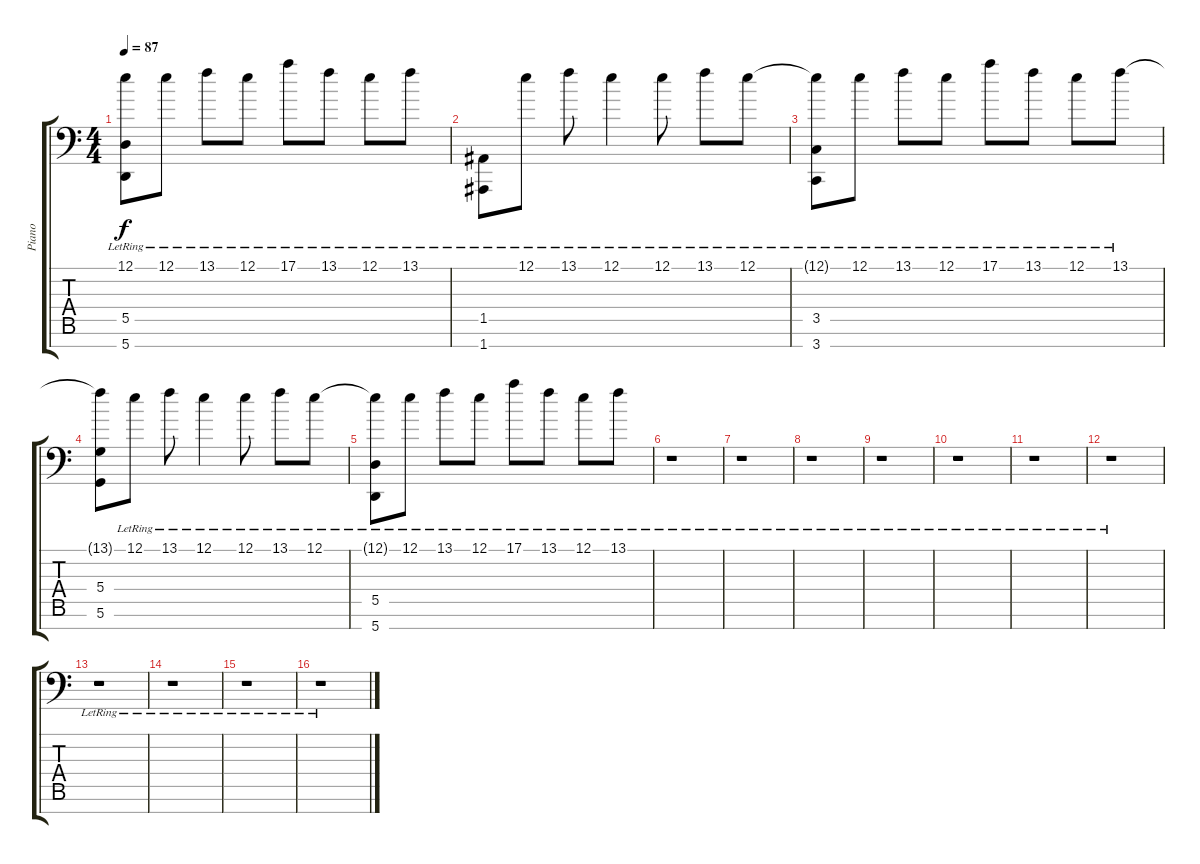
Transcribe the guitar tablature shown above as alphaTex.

\track ("Piano" "Piano") {instrument brightacousticpiano}
\staff {score tabs}
\tuning (E4 B3 G3 D3 A2 D2 A1) {hide}
\ts (4 4)
\tempo 87
\clef f4
\ks c
(12.1{t} 5.5{lr} 5.7{lr}).8{dy f} 12.1{lr}.8 13.1{lr}.8 12.1{lr}.8 17.1{lr}.8 13.1{lr}.8 12.1{lr}.8 13.1{lr}.8 |
(1.5{lr} 1.7{lr}).8 12.1{lr}.8 13.1{lr}.8 12.1{lr}.4 12.1{lr}.8 13.1{lr}.8 12.1{lr}.8 |
(12.1{t} 3.5{lr} 3.7{lr}).8 12.1{lr}.8 13.1{lr}.8 12.1{lr}.8 17.1{lr}.8 13.1{lr}.8 12.1{lr}.8 13.1{lr}.8 |
(13.1{t} 5.4 5.6).8 12.1{lr}.8 13.1{lr}.8 12.1{lr}.4 12.1{lr}.8 13.1{lr}.8 12.1{lr}.8 |
(12.1{t} 5.5{lr} 5.7{lr}).8 12.1{lr}.8 13.1{lr}.8 12.1{lr}.8 17.1{lr}.8 13.1{lr}.8 12.1{lr}.8 13.1{lr}.8 |
r.1 |
r.1 |
r.1 |
r.1 |
r.1 |
r.1 |
r.1 |
r.1 |
r.1 |
r.1 |
r.1
